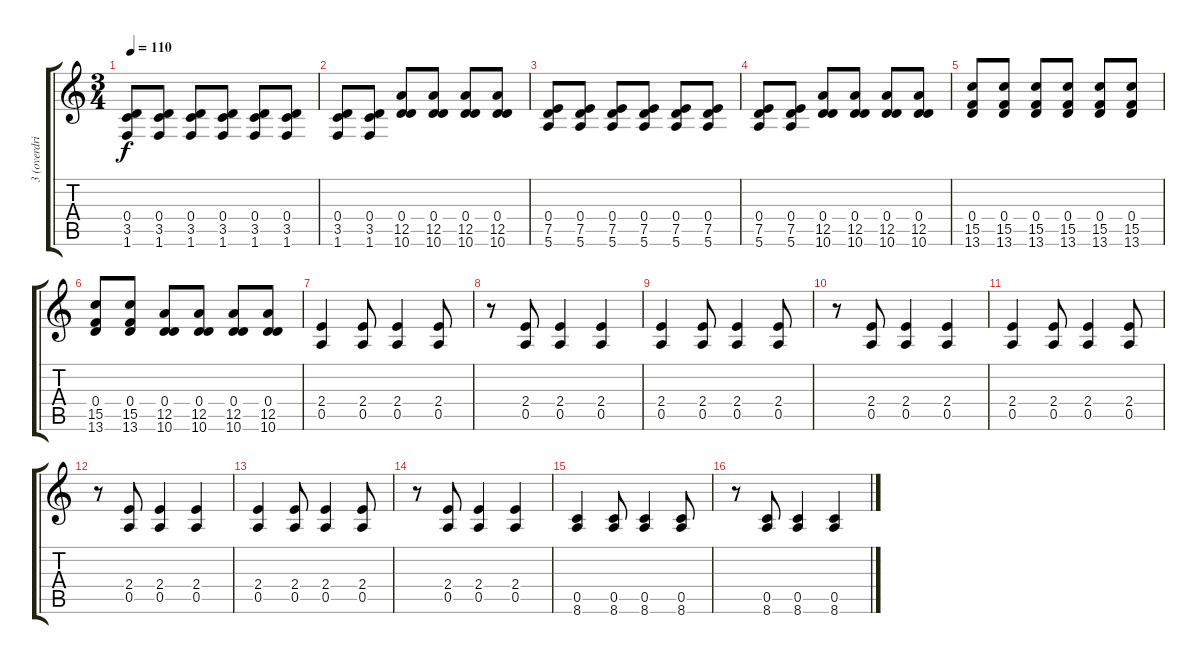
\track ("3 (overdrive)" "3 (overdri") {instrument distortionguitar}
\staff {score tabs}
\tuning (E4 B3 G3 D3 A2 E2) {hide}
\ts (3 4)
\tempo 110
\clef g2
\ks c
(0.4 3.5 1.6).8{dy f} (0.4 3.5 1.6).8 (0.4 3.5 1.6).8 (0.4 3.5 1.6).8 (0.4 3.5 1.6).8 (0.4 3.5 1.6).8 |
(0.4 3.5 1.6).8 (0.4 3.5 1.6).8 (0.4 12.5 10.6).8 (0.4 12.5 10.6).8 (0.4 12.5 10.6).8 (0.4 12.5 10.6).8 |
(0.4 7.5 5.6).8 (0.4 7.5 5.6).8 (0.4 7.5 5.6).8 (0.4 7.5 5.6).8 (0.4 7.5 5.6).8 (0.4 7.5 5.6).8 |
(0.4 7.5 5.6).8 (0.4 7.5 5.6).8 (0.4 12.5 10.6).8 (0.4 12.5 10.6).8 (0.4 12.5 10.6).8 (0.4 12.5 10.6).8 |
(0.4 15.5 13.6).8 (0.4 15.5 13.6).8 (0.4 15.5 13.6).8 (0.4 15.5 13.6).8 (0.4 15.5 13.6).8 (0.4 15.5 13.6).8 |
(0.4 15.5 13.6).8 (0.4 15.5 13.6).8 (0.4 12.5 10.6).8 (0.4 12.5 10.6).8 (0.4 12.5 10.6).8 (0.4 12.5 10.6).8 |
(2.4 0.5).4 (2.4 0.5).8 (2.4 0.5).4 (2.4 0.5).8 |
r.8 (2.4 0.5).8 (2.4 0.5).4 (2.4 0.5).4 |
(2.4 0.5).4 (2.4 0.5).8 (2.4 0.5).4 (2.4 0.5).8 |
r.8 (2.4 0.5).8 (2.4 0.5).4 (2.4 0.5).4 |
(2.4 0.5).4 (2.4 0.5).8 (2.4 0.5).4 (2.4 0.5).8 |
r.8 (2.4 0.5).8 (2.4 0.5).4 (2.4 0.5).4 |
(2.4 0.5).4 (2.4 0.5).8 (2.4 0.5).4 (2.4 0.5).8 |
r.8 (2.4 0.5).8 (2.4 0.5).4 (2.4 0.5).4 |
(0.5 8.6).4 (0.5 8.6).8 (0.5 8.6).4 (0.5 8.6).8 |
r.8 (0.5 8.6).8 (0.5 8.6).4 (0.5 8.6).4
